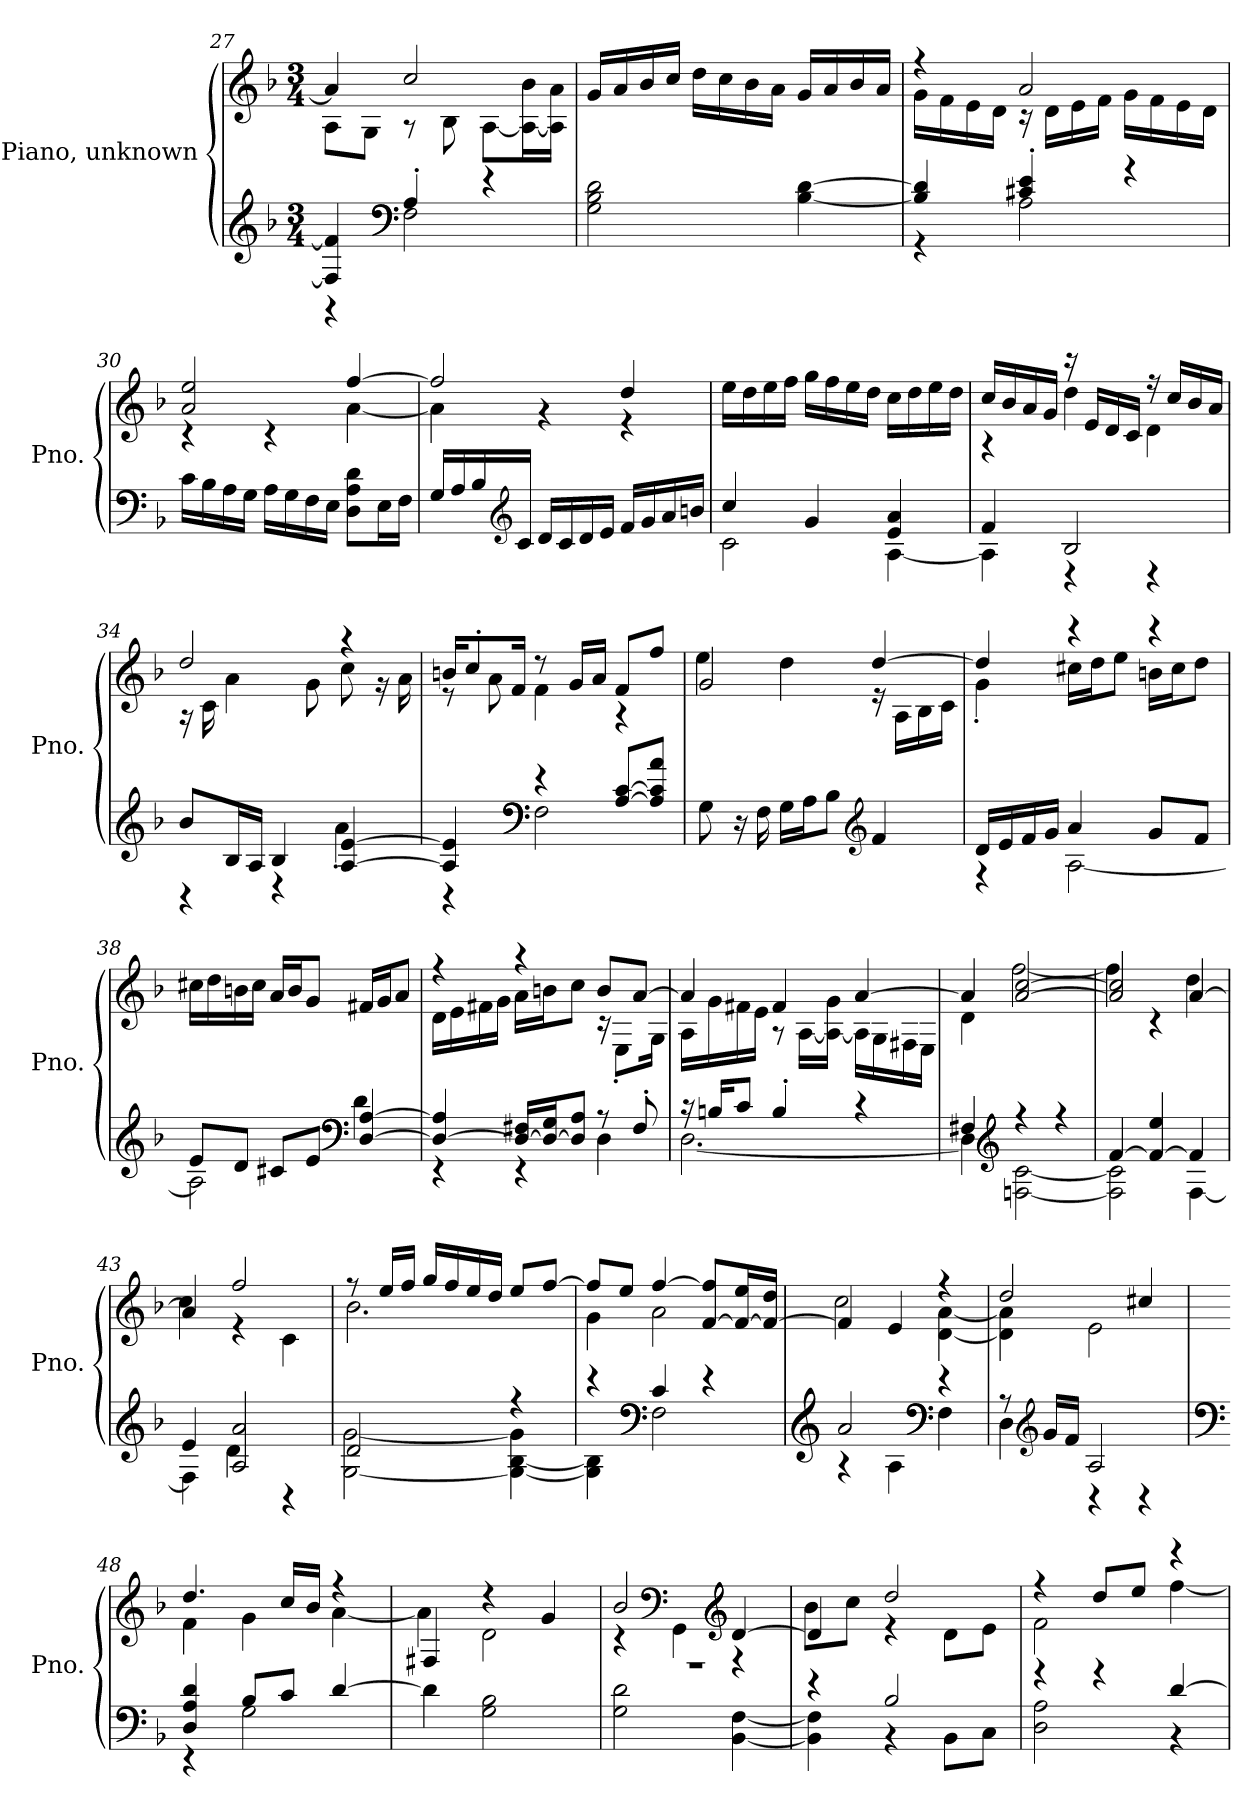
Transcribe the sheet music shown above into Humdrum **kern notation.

**kern	**kern
*part1	*part1
*staff2	*staff1
*I"Piano, unknown	*
*I'Pno.	*
*clefG2	*clefG2
*k[b-]	*k[b-]
*M3/4	*M3/4
=27	=27
*^	*^
4F/] 4f/]	4r	4a/]	8A\L
.	.	.	8G\J
*clefF4	*	*	*
4A'/	2F\	2cc/	8r
.	.	.	8B-\
4r	.	.	[8A\L
.	.	.	16A\_ 16b-\L
.	.	.	16A\] 16a\JJ
*v	*v	*	*
*	*v	*v
=28	=28
2G\ 2B-\ 2d\	16g/LL
.	16a/
.	16b-/
.	16cc/JJ
.	16dd\LL
.	16cc\
.	16b-\
.	16a\JJ
[4B-\ [4d\	16g/LL
.	16a/
.	16b-/
.	16a/JJ
!!LO:LB:g=z
=29	=29
*^	*^
4B-/] 4d/]	4r	4r	16g\LL
.	.	.	16f\
.	.	.	16e\
.	.	.	16d\JJ
4c#X/' 4e/'	2A\	2a/	16r
.	.	.	16d\LL
.	.	.	16e\
.	.	.	16f\JJ
4r	.	.	16g\LL
.	.	.	16f\
.	.	.	16e\
.	.	.	16d\JJ
*v	*v	*	*
=30	=30	=30
16c\LL	2a/ 2ee/	4r
16B-\	.	.
16A\	.	.
16G\JJ	.	.
16A\LL	.	4r
16G\	.	.
16F\	.	.
16E\JJ	.	.
8D\ 8A\ 8d\L	[4ff/	[4a\
16E\L	.	.
16F\JJ	.	.
=31	=31	=31
16G/LL	2ff/]	4a\]
16A/	.	.
16B-/	.	.
*clefG2	*	*
16c/JJ	.	.
16d/LL	.	4r
16c/	.	.
16d/	.	.
16e/JJ	.	.
16f/LL	4dd/	4r
16g/	.	.
16a/	.	.
16bn/JJ	.	.
*	*v	*v
!!LO:LB:g=z
=32	=32
*^	*
4cc/	2c\	16ee\LL
.	.	16dd\
.	.	16ee\
.	.	16ff\JJ
4g/	.	16gg\LL
.	.	16ff\
.	.	16ee\
.	.	16dd\JJ
4e/ 4a/	[4A\	16cc\LL
.	.	16dd\
.	.	16ee\
.	.	16dd\JJ
=33	=33	=33
*	*	*^
4f/	4A\]	16cc/LL	4r
.	.	16b-/	.
.	.	16a/	.
.	.	16g/JJ	.
2B-/	4r	16r	4dd\
.	.	16e/LL	.
.	.	16d/	.
.	.	16c/JJ	.
.	4r	16r	4d\
.	.	16cc/LL	.
.	.	16b-/	.
.	.	16a/JJ	.
=34	=34	=34	=34
8b-/L	4r	2dd/	16r
.	.	.	16c\
16B-/L	.	.	4a\
16A/JJ	.	.	.
4B-/	4r	.	.
.	.	.	8g\
[4A/ [4e/	4a'\	4r	8cc\
.	.	.	16r
.	.	.	16a\
=35	=35	=35	=35
4A/] 4e/]	4r	16bn/KL	8r
.	.	8cc'/	.
.	.	.	8a\
.	.	16f/Jk	.
*clefF4	*	*	*
4r	2F\	8r	4f\
.	.	16g/LL	.
.	.	16a/JJ	.
[8A/ [8c/L	.	8f/L	4r
8A/] 8c/] 8a/J	.	8ff/J	.
*v	*v	*	*
!!LO:LB:g=z	!!
=36	=36	=36
8G\	2g/	4ee\
16r	.	.
16F\	.	.
16G\LL	.	4dd\
16A\J	.	.
8B-\J	.	.
*clefG2	*	*
4f/	[4dd/	16r
.	.	16A\LL
.	.	16B-\
.	.	16c\JJ
=37	=37	=37
*^	*	*
16d/LL	4r	4dd/]	4g'\
16e/	.	.	.
16f/	.	.	.
16g/JJ	.	.	.
4a/	[2A\	4r	16cc#X\LL
.	.	.	16dd\J
.	.	.	8ee\J
8g/L	.	4r	16bn\LL
.	.	.	16cc#\J
8f/J	.	.	8dd\J
*	*	*v	*v
=38	=38	=38
8e/L	2A\]	16cc#X\LL
.	.	16dd\
8d/J	.	16bn\
.	.	16cc#\JJ
8c#X/L	.	16a/LL
.	.	16b/J
8e/J	.	8g/J
*clefF4	*	*
[4D/ [4A/	4d\	16f#X/LL
.	.	16g/J
.	.	8a/J
!!LO:LB:g=z
=39	=39	=39
*	*	*^
4D/_ 4A/]	4r	4r	16d\LL
.	.	.	16e\
.	.	.	16f#X\
.	.	.	16g\JJ
16D/_ 16F#X/LL	4r	4r	16a\LL
16D/_ 16G/J	.	.	16bn\J
8D/] 8A/J	.	.	8cc\J
8r	4D\	8b/L	16r
.	.	.	8E'\L
8F#'/	.	[8a/J	.
.	.	.	16G\Jk
=40	=40	=40	=40
16r	[2.D\	4a/]	16A\LL
16Bn/KL	.	.	16g\
8c/J	.	.	16f#X\
.	.	.	16e\JJ
4B'/	.	4f#/	8r
.	.	.	[16A\LL
.	.	.	16A\_ 16g\JJ
4r	.	[4a/	16A\LL]
.	.	.	16G\
.	.	.	16F#X\
.	.	.	16E\JJ
=41	=41	=41	=41
4F#X/	4D\]	4a/]	4d\
*clefG2	*	*	*
4r	[2Fn\ [2c\	[2a/ [2cc/	[2ff\
4r	.	.	.
=42	=42	=42	=42
[4f/	2F\] 2c\]	2a/] 2cc/]	4ff\]
4f/_ 4ee/	.	.	4r
4f/]	[4F\	[4a/	4dd\
!!LO:PB:g=z	!!
=43	=43	=43	=43
4e/	4F\]	4a/]	4cc\
2A/ 2a/	4d\	2ff/	4r
.	4r	.	4c\
=44	=44	=44	=44
2d/	[2G\ [2g\	8r	2.b-\
.	.	16ee/LL	.
.	.	16ff/JJ	.
.	.	16gg/LL	.
.	.	16ff/	.
.	.	16ee/	.
.	.	16dd/JJ	.
4r	4G\_ [4B-\ 4g\]	8ee/L	.
.	.	[8ff/J	.
=45	=45	=45	=45
4r	4G\] 4B-\]	8ff/L]	4g\
.	.	8ee/J	.
*clefF4	*	*	*
4c/	2F\	[4ff/	2a\
4r	.	[8f/ 8ff/]L	.
.	.	16f/_ 16ee/L	.
.	.	16f/_ 16dd/JJ	.
=46	=46	=46	=46
*clefG2	*	*	*
2a/	4r	4f/]	2cc\
.	4A\	4e/	.
*clefF4	*	*	*
4r	4F\	4r	[4d\ [4a\
=47	=47	=47	=47
8r	4D\	2dd/	4d\] 4a\]
*clefG2	*	*	*
16g/LL	.	.	.
16f/JJ	.	.	.
2A/	4r	.	2e\
.	4r	4cc#X/	.
!!LO:LB:g=z	!!
=48	=48	=48	=48
*clefF4	*	*	*
4D/ 4A/ 4d/	4r	4.dd/	4f\
8B-/L	2G\	.	4g\
8c/J	.	16cc/LL	.
.	.	16b-/JJ	.
[4d/	.	4r	[4a\
*v	*v	*	*
=49	=49	=49
4d\]	4F#X/	4a\]
2G\ 2B-\	4r	2d\
.	4g/	.
=50	=50	=50
*^	*	*
2.r	2G\ 2d\	2b-/	4r
*	*	*clefF4	*
.	.	.	4GG\
*	*	*clefG2	*
.	[4BB-\ [4F\	[4d/	4r
=51	=51	=51	=51
4r	4BB-\] 4F\]	4d/]	8b-\L
.	.	.	8cc\J
2B-/	4r	2dd/	4r
.	8BB-\L	.	8d\L
.	8C\J	.	8e\J
=52	=52	=52	=52
4r	2D\ 2A\	4r	2f\
4r	.	8dd/L	.
.	.	8ee/J	.
[4d/	4r	4r	[4ff\
*v	*v	*	*
*	*v	*v
=	=
*-	*-
